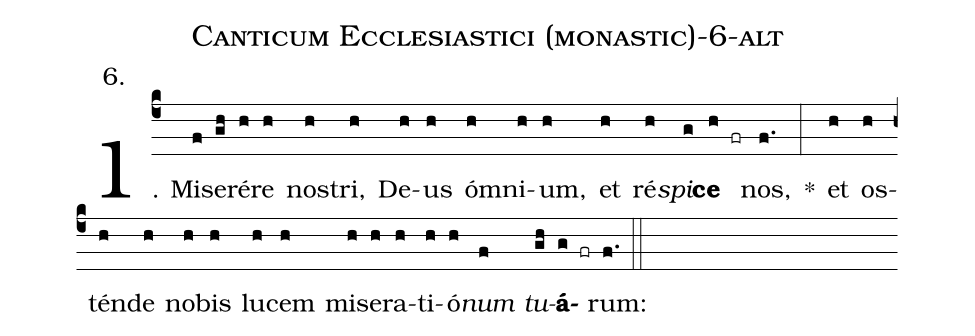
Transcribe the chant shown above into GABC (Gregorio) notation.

name: Canticum Ecclesiastici (monastic)-6-alt;
annotation: 6.;
%%
(c4)1. Mi(f)se(gh)ré(h)re(h) nos(h)tri,(h) De(h)us(h) óm(h)ni(h)um,(h) et(h) ré(h)<i>spi</i>(g)<b>ce</b>(h fr) nos,(f.) *(:) et(h) os(h)tén(h)de(h) no(h)bis(h) lu(h)cem(h) mi(h)se(h)ra(h)ti(h)ó(h)<i>num</i>(f) <i>tu</i>(gh)<b>á</b>(g fr)rum:(f.) (::)
